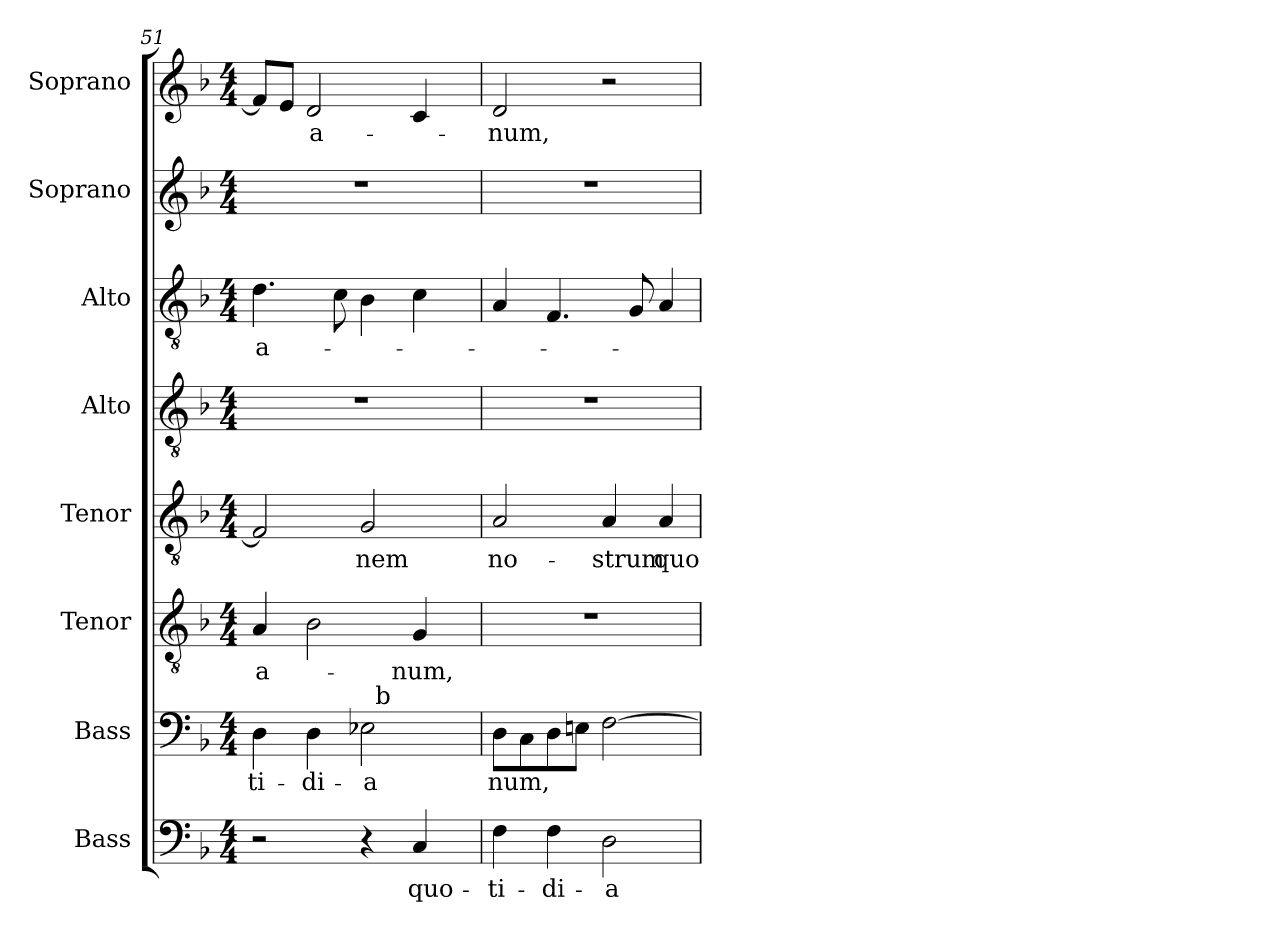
**kern	**text	**kern	**text	**kern	**text	**kern	**text	**kern	**kern	**text	**kern	**kern	**text
*part8	*part8	*part7	*part7	*part6	*part6	*part5	*part5	*part4	*part3	*part3	*part2	*part1	*part1
*staff8	*staff8	*staff7	*staff7	*staff6	*staff6	*staff5	*staff5	*staff4	*staff3	*staff3	*staff2	*staff1	*staff1
*I"Bass	*	*I"Bass	*	*I"Tenor	*	*I"Tenor	*	*I"Alto	*I"Alto	*	*I"Soprano	*I"Soprano	*
*I'B.	*	*I'B.	*	*I'T.	*	*I'T.	*	*I'A.	*I'A.	*	*I'S.	*I'S.	*
*clefF4	*	*clefF4	*	*clefGv2	*	*clefGv2	*	*clefGv2	*clefGv2	*	*clefG2	*clefG2	*
*	*	*	*	*ITrd7c12	*	*ITrd7c12	*	*ITrd7c12	*ITrd7c12	*	*	*	*
*k[b-]	*	*k[b-]	*	*k[b-]	*	*k[b-]	*	*k[b-]	*k[b-]	*	*k[b-]	*k[b-]	*
*F:	*	*F:	*	*F:	*	*F:	*	*F:	*F:	*	*F:	*F:	*
*M4/4	*	*M4/4	*	*M4/4	*	*M4/4	*	*M4/4	*M4/4	*	*M4/4	*M4/4	*
=51	=51	=51	=51	=51	=51	=51	=51	=51	=51	=51	=51	=51	=51
!	!	!	!LO:LY:b:color=#000000	!	!	!	!	!	!	!	!	!	!
!	!	!	!	!	!LO:LY:b:color=#000000	!	!	!	!	!	!	!	!
!	!	!	!	!	!	!	!	!	!	!LO:LY:b:color=#000000	!	!	!
*	*	*^	*	*	*	*	*	*	*	*	*	*	*
2r	.	4Di\	2ryy	-ti-	4AAi/	-a-	2FFi/]	.	1r	4.Di\	-a-	1r	8fi/L]	.
.	.	.	.	.	.	.	.	.	.	.	.	.	8ei/J	.
!	!	!	!	!LO:LY:b:color=#000000	!	!	!	!	!	!	!	!	!	!
!	!	!	!	!	!	!	!	!	!	!	!	!	!	!LO:LY:b:color=#000000
.	.	4Di\	.	-di-	2BB-i\	.	.	.	.	.	.	.	2di/	-a-
.	.	.	.	.	.	.	.	.	.	8Ci\	.	.	.	.
!	!	!	!	!LO:LY:b:color=#000000	!	!	!	!	!	!	!	!	!	!
!	!	!	!	!	!	!	!	!LO:LY:b:color=#000000	!	!	!	!	!	!
4r	.	2E-i\	32ryy	-a	.	.	2GGi/	-nem	.	4BB-i\	.	.	.	.
.	.	.	256ryy	.	.	.	.	.	.	.	.	.	.	.
!	!	!	!LO:TX:a:t=b	!	!	!	!	!	!	!	!	!	!	!
.	.	.	4ryy	.	.	.	.	.	.	.	.	.	.	.
!	!LO:LY:b:color=#000000	!	!	!	!	!	!	!	!	!	!	!	!	!
!	!	!	!	!	!	!LO:LY:b:color=#000000	!	!	!	!	!	!	!	!
4Ci/	quo-	.	.	.	4GGi/	-num,	.	.	.	4Ci\	.	.	4ci/	.
.	.	.	8ryy	.	.	.	.	.	.	.	.	.	.	.
.	.	.	16ryy	.	.	.	.	.	.	.	.	.	.	.
.	.	.	64..ryy	.	.	.	.	.	.	.	.	.	.	.
*	*	*v	*v	*	*	*	*	*	*	*	*	*	*	*
=52	=52	=52	=52	=52	=52	=52	=52	=52	=52	=52	=52	=52	=52
*	*	*^	*	*	*	*	*	*	*	*	*	*	*
!	!LO:LY:b:color=#000000	!	!	!	!	!	!	!	!	!	!	!	!	!
*	*	*v	*v	*	*	*	*	*	*	*	*	*	*	*
*	*	*^	*	*	*	*	*	*	*	*	*	*	*
!	!	!	!	!LO:LY:b:color=#000000	!	!	!	!	!	!	!	!	!	!
*	*	*v	*v	*	*	*	*	*	*	*	*	*	*	*
*	*	*^	*	*	*	*	*	*	*	*	*	*	*
!	!	!	!	!	!	!	!	!LO:LY:b:color=#000000	!	!	!	!	!	!
*	*	*v	*v	*	*	*	*	*	*	*	*	*	*	*
*	*	*^	*	*	*	*	*	*	*	*	*	*	*
!	!	!	!	!	!	!	!	!	!	!	!	!	!	!LO:LY:b:color=#000000
*	*	*v	*v	*	*	*	*	*	*	*	*	*	*	*
4Fi\	-ti-	8Di\L	num,	1r	.	2AAi/	no-	1r	4AAi/	.	1r	2di/	-num,
.	.	8Ci\	.	.	.	.	.	.	.	.	.	.	.
!	!LO:LY:b:color=#000000	!	!	!	!	!	!	!	!	!	!	!	!
4Fi\	-di-	8Di\	.	.	.	.	.	.	4.FFi/	.	.	.	.
.	.	8Eni\J	.	.	.	.	.	.	.	.	.	.	.
!	!LO:LY:b:color=#000000	!	!	!	!	!	!	!	!	!	!	!	!
!	!	!	!	!	!	!	!LO:LY:b:color=#000000	!	!	!	!	!	!
2Di\	-a-	[2Fi\	.	.	.	4AAi/	-strum	.	.	.	.	2r	.
.	.	.	.	.	.	.	.	.	8GGi/	.	.	.	.
!	!	!	!	!	!	!	!LO:LY:b:color=#000000	!	!	!	!	!	!
.	.	.	.	.	.	4AAi/	quo-	.	4AAi/	.	.	.	.
=	=	=	=	=	=	=	=	=	=	=	=	=	=
*-	*-	*-	*-	*-	*-	*-	*-	*-	*-	*-	*-	*-	*-
